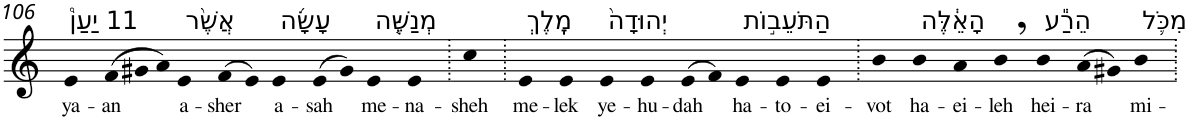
**kern	**text
*part1	*part1
*staff1	*staff1
*I"Piano	*
*I'Pno	*
!!LO:PB:g=z
*clefG2	*
*k[]	*
=106	=106
!LO:TX:a:t=11 יַעַן֩	!
!	!LO:LY:b
4e	ya-
*Xtuplet	*
!	!LO:LY:b
(>12f	-an
12g#X	.
12a)	.
!LO:TX:a:t=אֲשֶׁ֨ר	!
!	!LO:LY:b
4e	a-
!	!LO:LY:b
(>8f	-sher
8e)	.
!LO:TX:a:t=עָשָׂ֜ה	!
!	!LO:LY:b
4e	a-
!	!LO:LY:b
(>8e	-sah
8g#)	.
!LO:TX:a:t=מְנַשֶּׁ֤ה	!
!	!LO:LY:b
4e	me-
!	!LO:LY:b
4e	-na-
=107.	=107.
!	!LO:LY:b
4cc	-sheh
=108.	=108.
!LO:TX:a:t=מֶֽלֶךְ	!
!	!LO:LY:b
4e	me-
!	!LO:LY:b
4e	-lek
!LO:TX:a:t=יְהוּדָה֙	!
!	!LO:LY:b
4e	ye-
!	!LO:LY:b
4e	-hu-
!	!LO:LY:b
(>8e	-dah
8f)	.
!LO:TX:a:t=הַתֹּעֵב֣וֹת	!
!	!LO:LY:b
4e	ha-
!	!LO:LY:b
4e	-to-
!	!LO:LY:b
4e	-ei-
=109.	=109.
!	!LO:LY:b
4b	-vot
!LO:TX:a:t=הָאֵ֔לֶּה	!
!	!LO:LY:b
4b	ha-
!	!LO:LY:b
4a	-ei-
!	!LO:LY:b
4b,	-leh
!LO:TX:a:t=הֵרַ֕ע	!
!	!LO:LY:b
4b	hei-
!	!LO:LY:b
(>8a	-ra
8g#X)	.
!LO:TX:a:t=מִכֹּ֛ל	!
!	!LO:LY:b
4b	mi-
=.	=.
*-	*-
